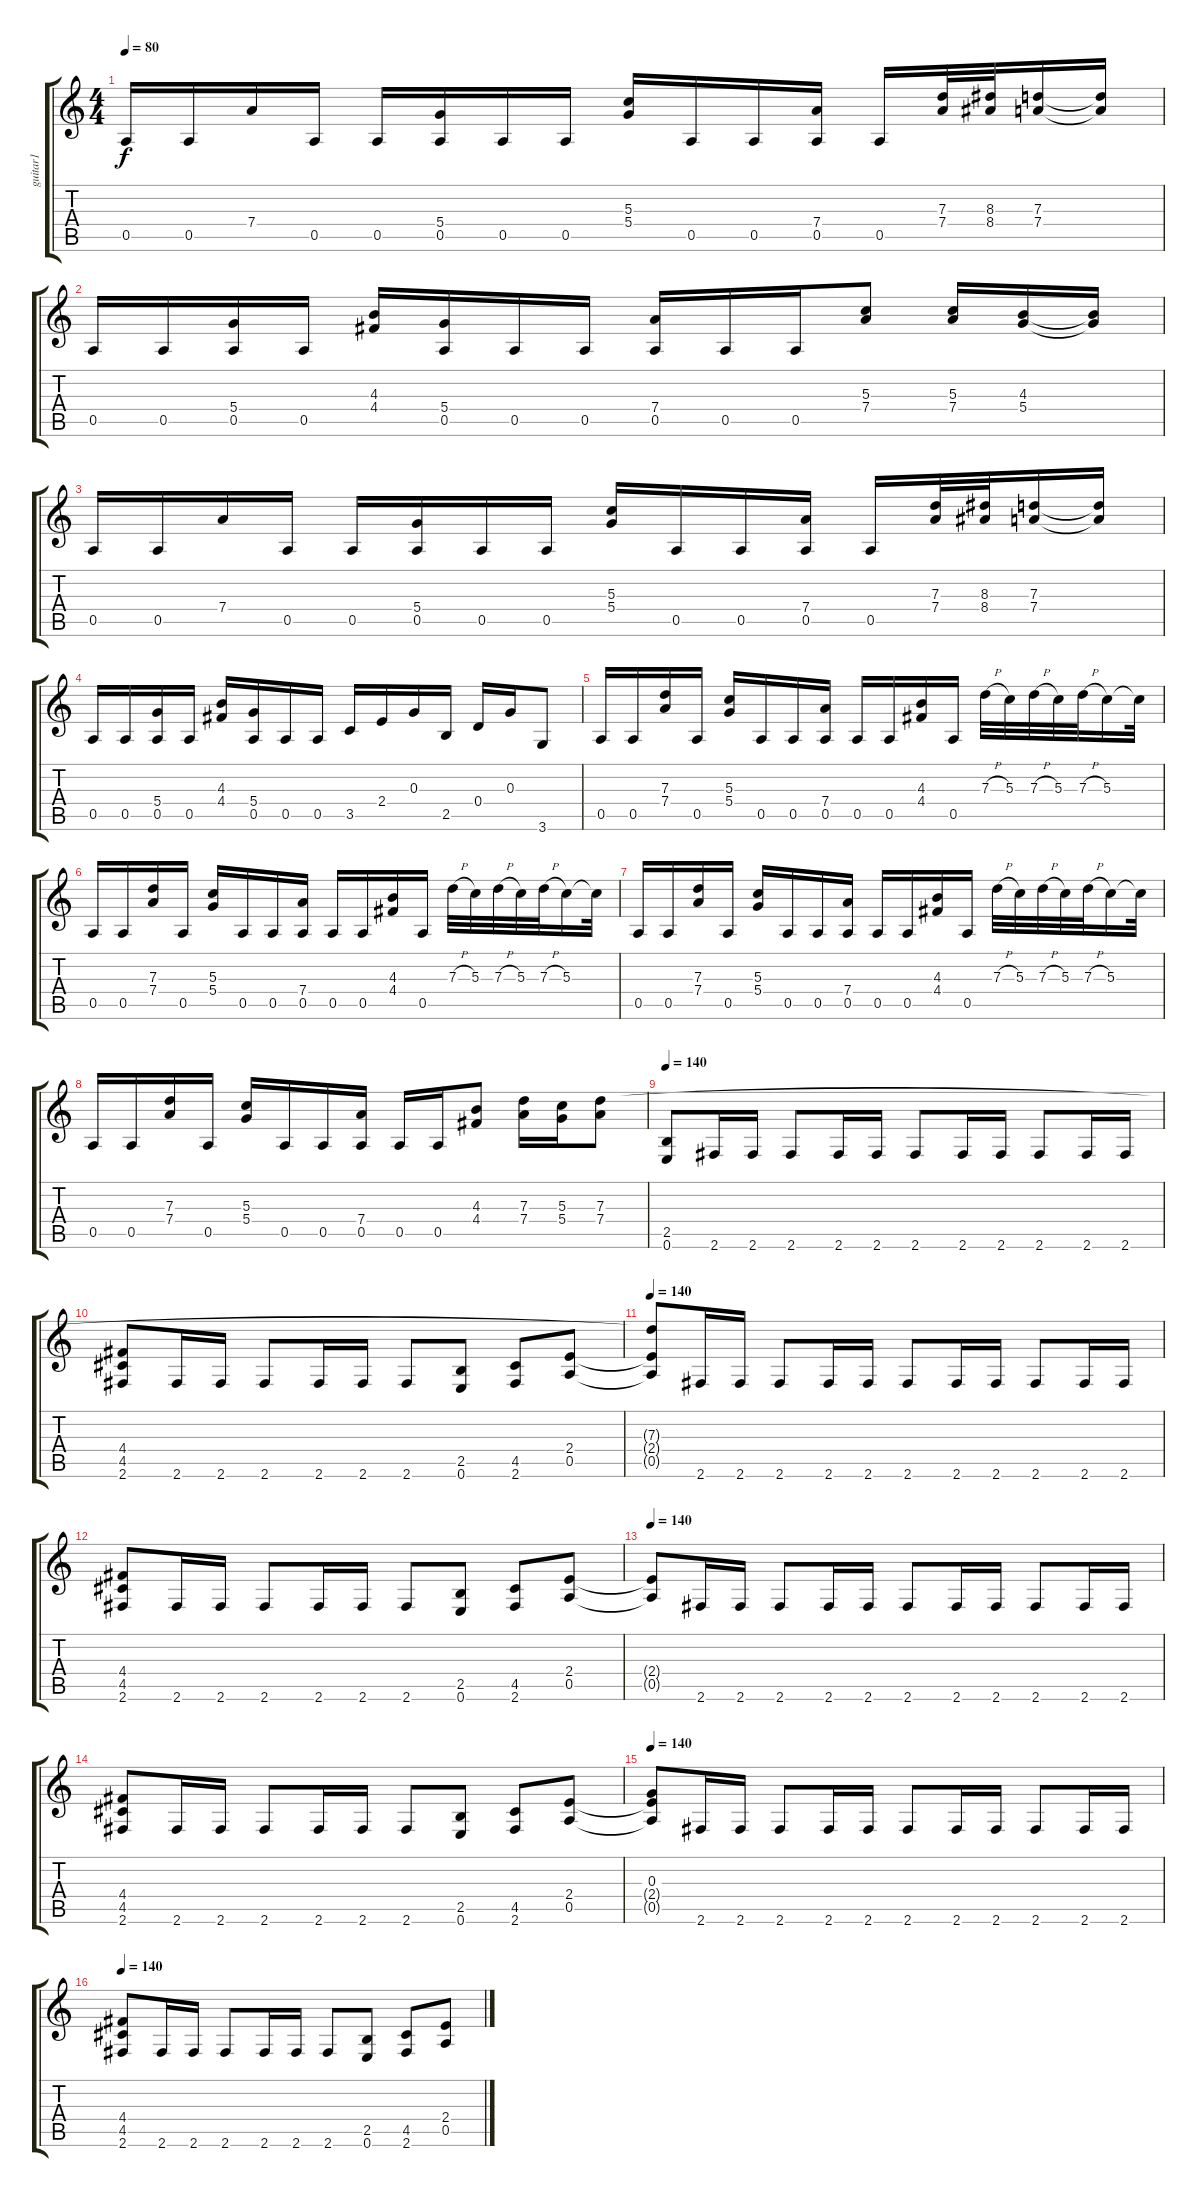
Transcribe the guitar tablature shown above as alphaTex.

\track ("guitar1" "guitar1") {instrument overdrivenguitar}
\staff {score tabs}
\tuning (E4 B3 G3 D3 A2 E2) {hide}
\ts (4 4)
\tempo 80
\clef g2
\ks c
0.5.16{dy f instrument overdrivenguitar} 0.5.16 7.4.16 0.5.16 0.5.16 (5.4 0.5).16 0.5.16 0.5.16 (5.3 5.4).16 0.5.16 0.5.16 (7.4 0.5).16 0.5.16 (7.3 7.4).32 (8.3 8.4).32 (7.3 7.4).16 (7.3{t} 7.4{t}).16 |
0.5.16 0.5.16 (5.4 0.5).16 0.5.16 (4.3 4.4).16 (5.4 0.5).16 0.5.16 0.5.16 (7.4 0.5).16 0.5.16 0.5.16 (5.3 7.4).8 (5.3 7.4).16 (4.3 5.4).16 (4.3{t} 5.4{t}).16 |
0.5.16 0.5.16 7.4.16 0.5.16 0.5.16 (5.4 0.5).16 0.5.16 0.5.16 (5.3 5.4).16 0.5.16 0.5.16 (7.4 0.5).16 0.5.16 (7.3 7.4).32 (8.3 8.4).32 (7.3 7.4).16 (7.3{t} 7.4{t}).16 |
0.5.16 0.5.16 (5.4 0.5).16 0.5.16 (4.3 4.4).16 (5.4 0.5).16 0.5.16 0.5.16 3.5.16 2.4.16 0.3.16 2.5.16 0.4.16 0.3.16 3.6.8 |
0.5.16 0.5.16 (7.3 7.4).16 0.5.16 (5.3 5.4).16 0.5.16 0.5.16 (7.4 0.5).16 0.5.16 0.5.16 (4.3 4.4).16 0.5.16 7.3{h}.32 5.3.32 7.3{h}.32 5.3.32 7.3{h}.32 5.3.16 5.3{t}.32 |
0.5.16 0.5.16 (7.3 7.4).16 0.5.16 (5.3 5.4).16 0.5.16 0.5.16 (7.4 0.5).16 0.5.16 0.5.16 (4.3 4.4).16 0.5.16 7.3{h}.32 5.3.32 7.3{h}.32 5.3.32 7.3{h}.32 5.3.16 5.3{t}.32 |
0.5.16 0.5.16 (7.3 7.4).16 0.5.16 (5.3 5.4).16 0.5.16 0.5.16 (7.4 0.5).16 0.5.16 0.5.16 (4.3 4.4).16 0.5.16 7.3{h}.32 5.3.32 7.3{h}.32 5.3.32 7.3{h}.32 5.3.16 5.3{t}.32 |
0.5.16 0.5.16 (7.3 7.4).16 0.5.16 (5.3 5.4).16 0.5.16 0.5.16 (7.4 0.5).16 0.5.16 0.5.16 (4.3 4.4).8 (7.3 7.4).16 (5.3 5.4).16 (7.3 7.4).8 |
\tempo 140
(2.5 0.6).8 2.6.16 2.6.16 2.6.8 2.6.16 2.6.16 2.6.8 2.6.16 2.6.16 2.6.8 2.6.16 2.6.16 |
(4.4 4.5 2.6).8 2.6.16 2.6.16 2.6.8 2.6.16 2.6.16 2.6.8 (2.5 0.6).8 (4.5 2.6).8 (2.4 0.5).8 |
\tempo 140
(7.3{t} 2.4{t} 0.5{t}).8 2.6.16 2.6.16 2.6.8 2.6.16 2.6.16 2.6.8 2.6.16 2.6.16 2.6.8 2.6.16 2.6.16 |
(4.4 4.5 2.6).8 2.6.16 2.6.16 2.6.8 2.6.16 2.6.16 2.6.8 (2.5 0.6).8 (4.5 2.6).8 (2.4 0.5).8 |
\tempo 140
(2.4{t} 0.5{t}).8 2.6.16 2.6.16 2.6.8 2.6.16 2.6.16 2.6.8 2.6.16 2.6.16 2.6.8 2.6.16 2.6.16 |
(4.4 4.5 2.6).8 2.6.16 2.6.16 2.6.8 2.6.16 2.6.16 2.6.8 (2.5 0.6).8 (4.5 2.6).8 (2.4 0.5).8 |
\tempo 140
(0.3 2.4{t} 0.5{t}).8 2.6.16 2.6.16 2.6.8 2.6.16 2.6.16 2.6.8 2.6.16 2.6.16 2.6.8 2.6.16 2.6.16 |
\tempo 140
(4.4 4.5 2.6).8 2.6.16 2.6.16 2.6.8 2.6.16 2.6.16 2.6.8 (2.5 0.6).8 (4.5 2.6).8 (2.4 0.5).8
